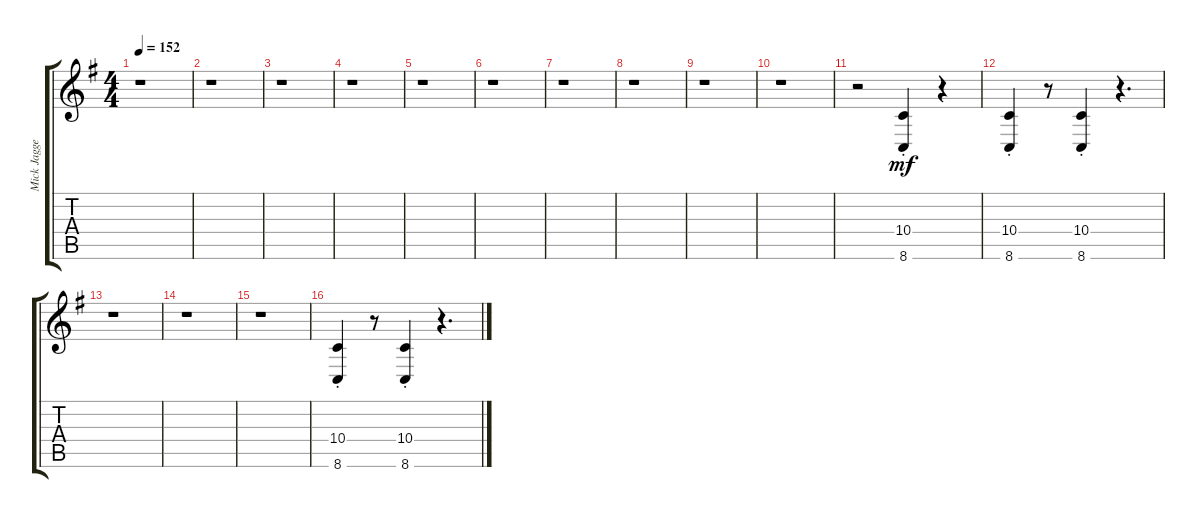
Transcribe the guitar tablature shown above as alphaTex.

\track ("Mick Jagger - Vocals & Bobby Keyes - Sax" "Mick Jagge") {instrument altosax}
\staff {score tabs}
\tuning (E4 B3 G3 D3 A2 E2) {hide}
\ts (4 4)
\tempo 152
\clef g2
\ks g
r.1{dy mf} |
r.1 |
r.1 |
r.1 |
r.1 |
r.1 |
r.1 |
r.1 |
r.1 |
r.1 |
r.2 (10.4{st} 8.6{st}).4 r.4 |
(10.4{st} 8.6{st}).4 r.8 (10.4{st} 8.6{st}).4 r.4{d} |
r.1 |
r.1 |
r.1 |
(10.4{st} 8.6{st}).4 r.8 (10.4{st} 8.6{st}).4 r.4{d}
